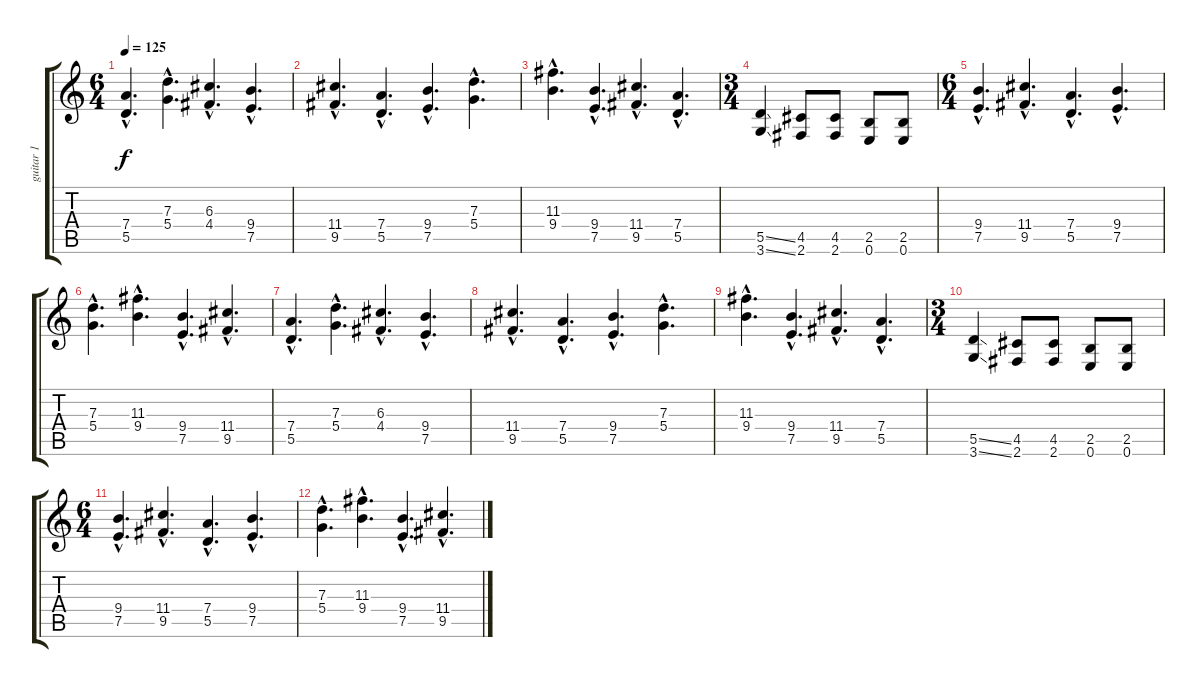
\track ("guitar 1" "guitar 1") {instrument distortionguitar}
\staff {score tabs}
\tuning (E4 B3 G3 D3 A2 E2) {hide}
\ts (6 4)
\tempo 125
\clef g2
\ks c
(7.4{hac} 5.5{hac}).4{d dy f} (7.3{hac} 5.4{hac}).4{d} (6.3{hac} 4.4{hac}).4{d} (9.4{hac} 7.5{hac}).4{d} |
(11.4{hac} 9.5{hac}).4{d} (7.4{hac} 5.5{hac}).4{d} (9.4{hac} 7.5{hac}).4{d} (7.3{hac} 5.4{hac}).4{d} |
(11.3{hac} 9.4{hac}).4{d} (9.4{hac} 7.5{hac}).4{d} (11.4{hac} 9.5{hac}).4{d} (7.4{hac} 5.5{hac}).4{d} |
\ts (3 4)
(5.5{ss} 3.6{ss}).4{volume 6} (4.5 2.6).8 (4.5 2.6).8 (2.5 0.6).8 (2.5 0.6).8 |
\ts (6 4)
(9.4{hac} 7.5{hac}).4{d} (11.4{hac} 9.5{hac}).4{d} (7.4{hac} 5.5{hac}).4{d} (9.4{hac} 7.5{hac}).4{d} |
(7.3{hac} 5.4{hac}).4{d} (11.3{hac} 9.4{hac}).4{d} (9.4{hac} 7.5{hac}).4{d} (11.4{hac} 9.5{hac}).4{d} |
(7.4{hac} 5.5{hac}).4{d volume 3} (7.3{hac} 5.4{hac}).4{d} (6.3{hac} 4.4{hac}).4{d} (9.4{hac} 7.5{hac}).4{d} |
(11.4{hac} 9.5{hac}).4{d} (7.4{hac} 5.5{hac}).4{d} (9.4{hac} 7.5{hac}).4{d} (7.3{hac} 5.4{hac}).4{d} |
(11.3{hac} 9.4{hac}).4{d} (9.4{hac} 7.5{hac}).4{d} (11.4{hac} 9.5{hac}).4{d} (7.4{hac} 5.5{hac}).4{d} |
\ts (3 4)
(5.5{ss} 3.6{ss}).4 (4.5 2.6).8 (4.5 2.6).8 (2.5 0.6).8 (2.5 0.6).8 |
\ts (6 4)
(9.4{hac} 7.5{hac}).4{d volume 0} (11.4{hac} 9.5{hac}).4{d} (7.4{hac} 5.5{hac}).4{d} (9.4{hac} 7.5{hac}).4{d} |
(7.3{hac} 5.4{hac}).4{d} (11.3{hac} 9.4{hac}).4{d} (9.4{hac} 7.5{hac}).4{d} (11.4{hac} 9.5{hac}).4{d}
